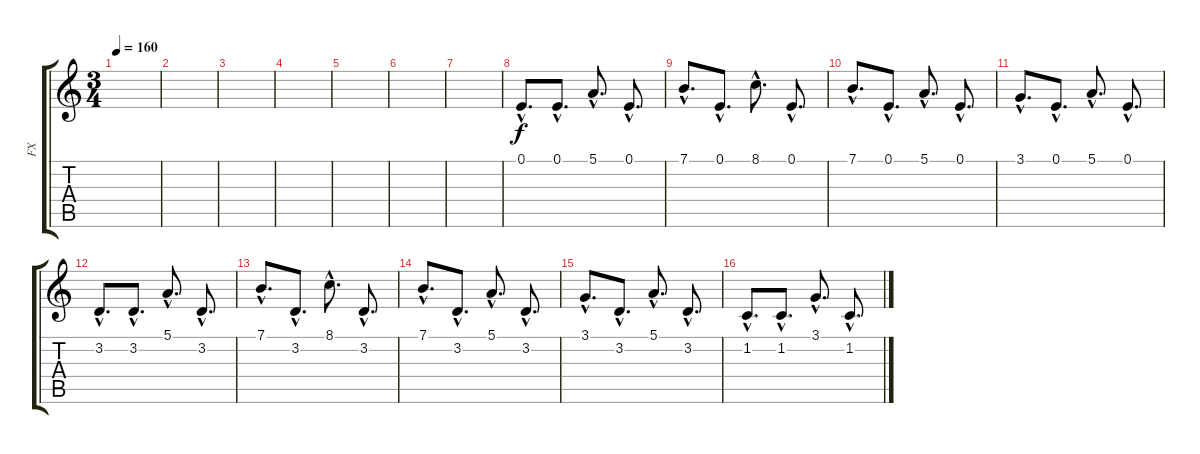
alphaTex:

\track ("FX" "FX") {instrument pad1newage}
\staff {score tabs}
\tuning (E4 B3 G3 D3 A2 E2) {hide}
\ts (3 4)
\tempo 160
\clef g2
\ks c
|
|
|
|
|
|
|
0.1{hac}.8{d volume 1} 0.1{hac}.8{d} 5.1{hac}.8{d} 0.1{hac}.8{d} |
7.1{hac}.8{d volume 2} 0.1{hac}.8{d} 8.1{hac}.8{d} 0.1{hac}.8{d} |
7.1{hac}.8{d volume 3} 0.1{hac}.8{d} 5.1{hac}.8{d} 0.1{hac}.8{d} |
3.1{hac}.8{d volume 4} 0.1{hac}.8{d} 5.1{hac}.8{d} 0.1{hac}.8{d} |
3.2{hac}.8{d volume 5} 3.2{hac}.8{d} 5.1{hac}.8{d} 3.2{hac}.8{d} |
7.1{hac}.8{d volume 6} 3.2{hac}.8{d} 8.1{hac}.8{d} 3.2{hac}.8{d} |
7.1{hac}.8{d} 3.2{hac}.8{d} 5.1{hac}.8{d} 3.2{hac}.8{d} |
3.1{hac}.8{d} 3.2{hac}.8{d} 5.1{hac}.8{d} 3.2{hac}.8{d} |
1.2{hac}.8{d} 1.2{hac}.8{d} 3.1{hac}.8{d} 1.2{hac}.8{d}
